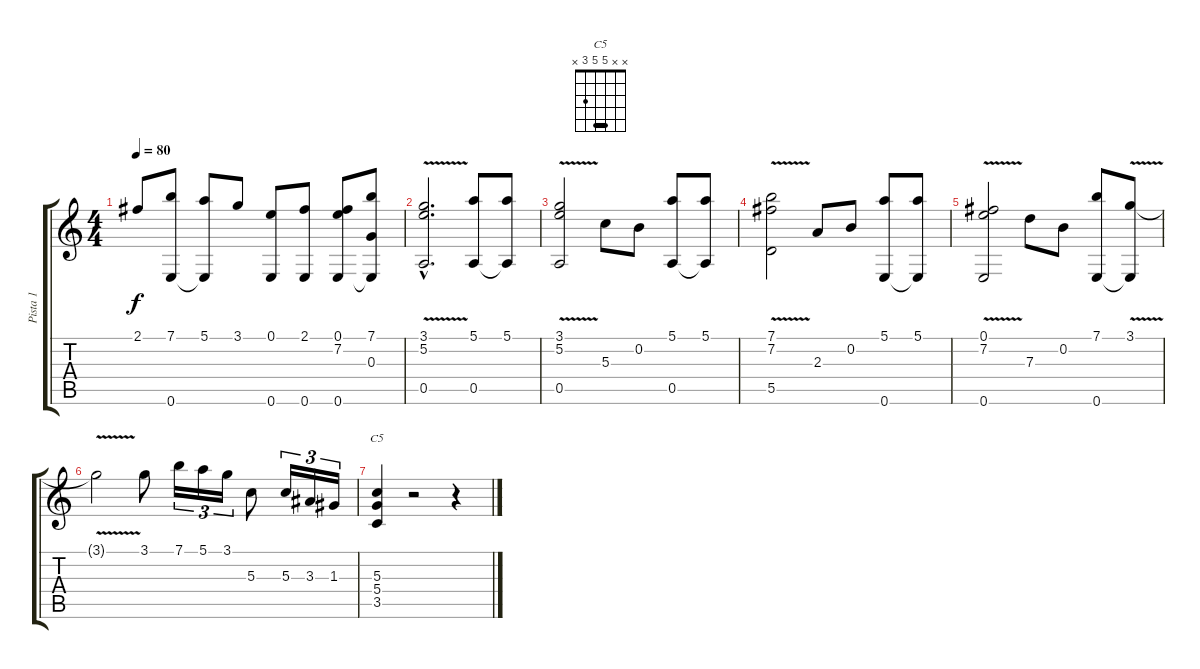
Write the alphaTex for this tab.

\track ("Pista 1" "Pista 1") {instrument overdrivenguitar}
\staff {score tabs}
\tuning (E4 B3 G3 D3 A2 E2) {hide}
\chord ("C5" x x 5 5 3 x) {barre 5}
\ts (4 4)
\tempo 80
\clef g2
\ks c
2.1.8{dy f} (7.1 0.6).8 (5.1 0.6{t}).8 3.1.8 (0.1 0.6).8 (2.1 0.6).8 (0.1 7.2 0.6).8 (7.1 0.3 0.6{t}).8 |
(3.1{hac} 5.2{v hac} 0.5{hac}).2{d} (5.1 0.5).8 (5.1 0.5{t}).8 |
(3.1 5.2{v} 0.5).2 5.3.8 0.2.8 (5.1 0.5).8 (5.1 0.5{t}).8 |
(7.1 7.2{v} 5.5).2 2.3.8 0.2.8 (5.1 0.6).8 (5.1 0.6{t}).8 |
(0.1 7.2{v} 0.6).2 7.3.8 0.2.8 (7.1 0.6).8 (3.1{v} 0.6{t}).8 |
3.1{t}.2 3.1.8 7.1.16{tu (3 2)} 5.1.16{tu (3 2)} 3.1.16{tu (3 2)} 5.3.8 5.3.16{tu (3 2)} 3.3.16{tu (3 2)} 1.3.16{tu (3 2)} |
(5.3 5.4 3.5).4{ch "C5"} r.2 r.4
